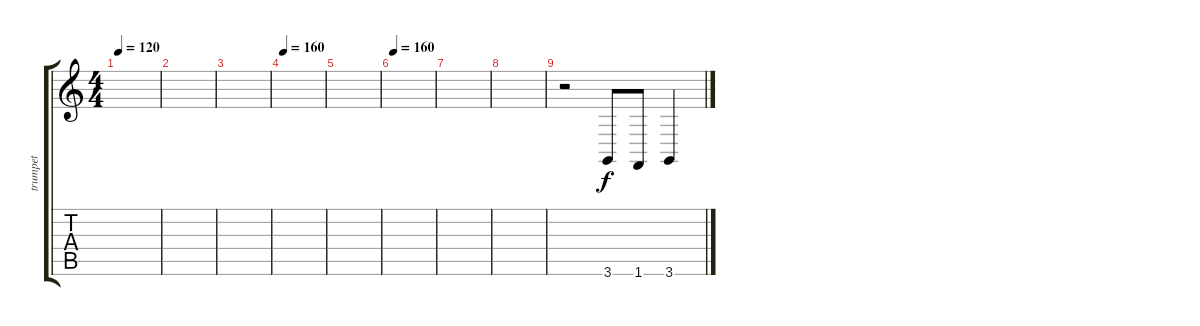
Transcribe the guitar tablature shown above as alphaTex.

\track ("trumpet" "trumpet") {instrument trumpet}
\staff {score tabs}
\tuning (E4 B3 G3 D3 A2 E2) {hide}
\ts (4 4)
\tempo 120
\clef g2
\ks c
|
|
|
\tempo 160
|
|
\tempo 160
|
|
|
r.2 3.6.8 1.6.8 3.6.4
